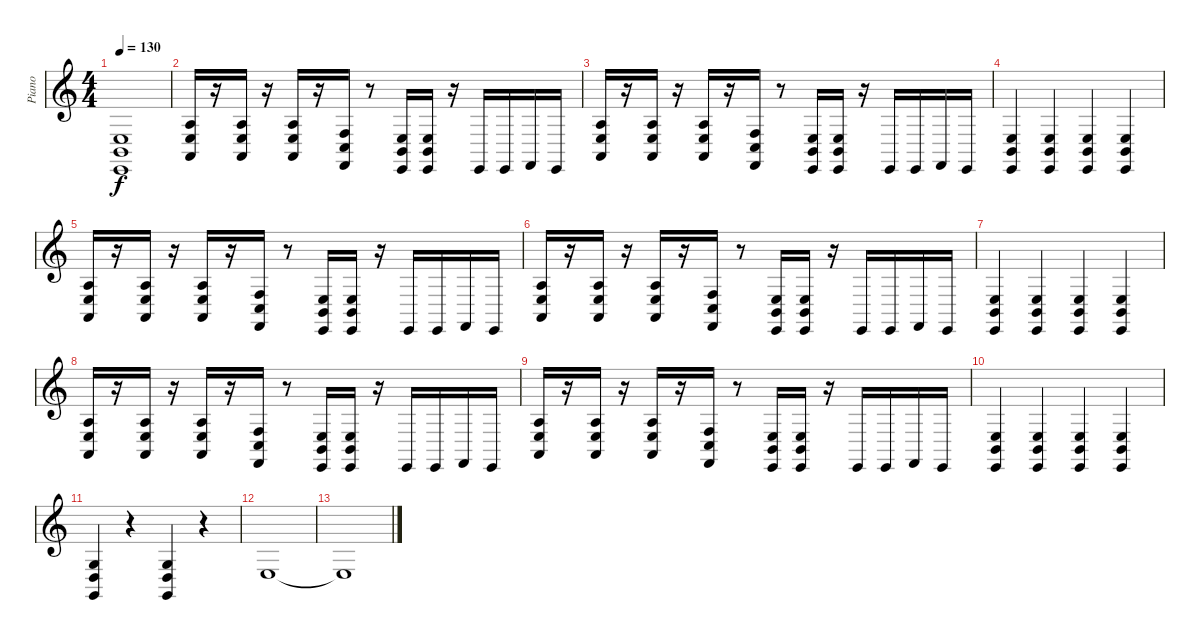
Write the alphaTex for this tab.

\track ("Piano" "Piano") {instrument acousticgrandpiano}
\staff {score}
\tuning (D4 A3 F3 C3 G2 D2) {hide}
\ts (4 4)
\tempo 130
\clef g2
\ks c
(4.4 4.5 2.6).1{dy f} |
(4.3 4.4 2.5).16 r.16 (4.3 4.4 2.5).16 r.16 (4.3 4.4 2.5).16 r.16 (5.4 5.5 3.6).16 r.8 (4.4 4.5 2.6).16 (4.4 4.5 2.6).16 r.16 2.6.16 2.6.16 3.6.16 2.6.16 |
(4.3 4.4 2.5).16 r.16 (4.3 4.4 2.5).16 r.16 (4.3 4.4 2.5).16 r.16 (5.4 5.5 3.6).16 r.8 (4.4 4.5 2.6).16 (4.4 4.5 2.6).16 r.16 2.6.16 2.6.16 3.6.16 2.6.16 |
(4.4 4.5 2.6).4 (4.4 4.5 2.6).4 (4.4 4.5 2.6).4 (4.4 4.5 2.6).4 |
(4.3 4.4 2.5).16 r.16 (4.3 4.4 2.5).16 r.16 (4.3 4.4 2.5).16 r.16 (5.4 5.5 3.6).16 r.8 (4.4 4.5 2.6).16 (4.4 4.5 2.6).16 r.16 2.6.16 2.6.16 3.6.16 2.6.16 |
(4.3 4.4 2.5).16 r.16 (4.3 4.4 2.5).16 r.16 (4.3 4.4 2.5).16 r.16 (5.4 5.5 3.6).16 r.8 (4.4 4.5 2.6).16 (4.4 4.5 2.6).16 r.16 2.6.16 2.6.16 3.6.16 2.6.16 |
(4.4 4.5 2.6).4 (4.4 4.5 2.6).4 (4.4 4.5 2.6).4 (4.4 4.5 2.6).4 |
(4.3 4.4 2.5).16 r.16 (4.3 4.4 2.5).16 r.16 (4.3 4.4 2.5).16 r.16 (5.4 5.5 3.6).16 r.8 (4.4 4.5 2.6).16 (4.4 4.5 2.6).16 r.16 2.6.16 2.6.16 3.6.16 2.6.16 |
(4.3 4.4 2.5).16 r.16 (4.3 4.4 2.5).16 r.16 (4.3 4.4 2.5).16 r.16 (5.4 5.5 3.6).16 r.8 (4.4 4.5 2.6).16 (4.4 4.5 2.6).16 r.16 2.6.16 2.6.16 3.6.16 2.6.16 |
(4.4 4.5 2.6).4 (4.4 4.5 2.6).4 (4.4 4.5 2.6).4 (4.4 4.5 2.6).4 |
(2.3 2.4 0.5).4 r.4 (2.3 2.4 0.5).4 r.4 |
4.4.1 |
4.4{t}.1
